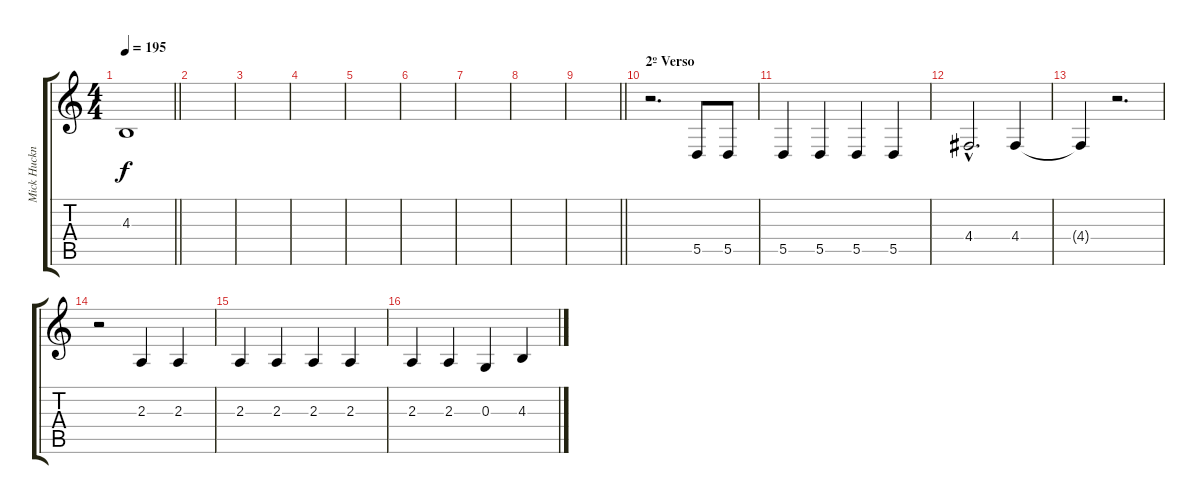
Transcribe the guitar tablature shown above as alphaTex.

\track ("Mick Hucknall (Vocal)" "Mick Huckn") {instrument acousticgrandpiano}
\staff {score tabs}
\tuning (E4 B3 G3 D3 A2 E2) {hide}
\ts (4 4)
\tempo 195
\clef g2
\barLineRight lightlight
\ks c
4.3.1{dy f} |
|
|
|
|
|
|
|
\barLineRight lightlight
|
\section ("" "2º Verso")
r.2{d} 5.5.8 5.5.8 |
5.5.4 5.5.4 5.5.4 5.5.4 |
4.4{hac}.2{d} 4.4.4 |
4.4{t}.4 r.2{d} |
r.2 2.3.4 2.3.4 |
2.3.4 2.3.4 2.3.4 2.3.4 |
2.3.4 2.3.4 0.3.4 4.3.4
